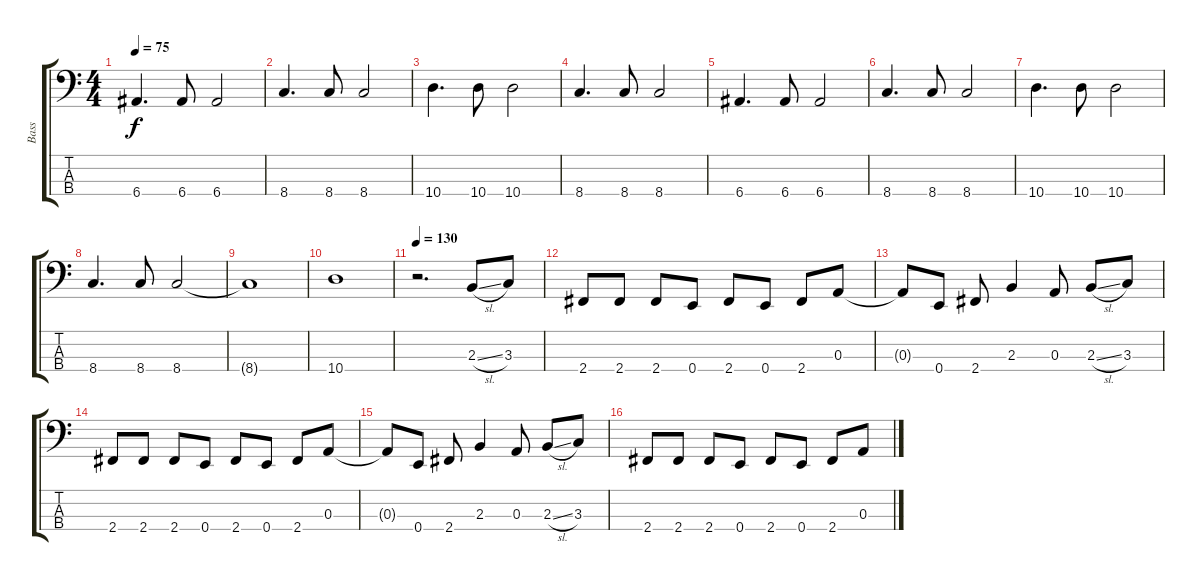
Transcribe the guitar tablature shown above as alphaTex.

\track ("Bass" "Bass") {instrument electricbassfinger}
\staff {score tabs}
\tuning (G2 D2 A1 E1) {hide}
\ts (4 4)
\tempo 75
\clef f4
\ks c
6.4.4{d dy f} 6.4.8 6.4.2 |
8.4.4{d} 8.4.8 8.4.2 |
10.4.4{d} 10.4.8 10.4.2 |
8.4.4{d} 8.4.8 8.4.2 |
6.4.4{d} 6.4.8 6.4.2 |
8.4.4{d} 8.4.8 8.4.2 |
10.4.4{d} 10.4.8 10.4.2 |
8.4.4{d} 8.4.8 8.4.2 |
8.4{t}.1 |
10.4.1 |
\tempo 130
r.2{d} 2.3{sl}.8 3.3.8 |
2.4.8 2.4.8 2.4.8 0.4.8 2.4.8 0.4.8 2.4.8 0.3.8 |
0.3{t}.8 0.4.8 2.4.8 2.3.4 0.3.8 2.3{sl}.8 3.3.8 |
2.4.8 2.4.8 2.4.8 0.4.8 2.4.8 0.4.8 2.4.8 0.3.8 |
0.3{t}.8 0.4.8 2.4.8 2.3.4 0.3.8 2.3{sl}.8 3.3.8 |
2.4.8 2.4.8 2.4.8 0.4.8 2.4.8 0.4.8 2.4.8 0.3.8
